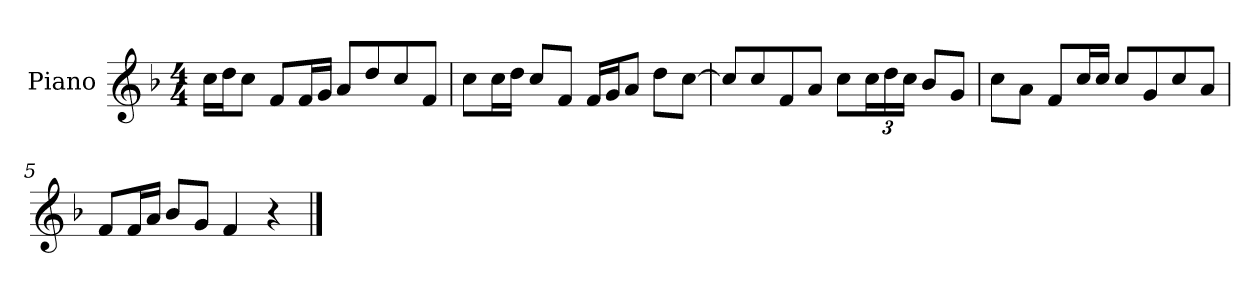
**kern
*part1
*staff1
*I"Piano
*I'P-no
*clefG2
*k[b-]
*M4/4
*MM90
=1
16cc\LL
16dd\J
8cc\J
8f/L
16f/L
16g/JJ
8a/L
8dd/
8cc/
8f/J
=2
8cc\L
16cc\L
16dd\JJ
8cc/L
8f/J
16f/LL
16g/J
8a/J
8dd\L
[8cc\J
=3
8cc/L]
8cc/
8f/
8a/J
8cc\L
*Xbrackettup
24cc\L
24dd\
24cc\JJ
8b-/L
8g/J
=4
8cc\L
8a\J
8f/L
16cc/L
16cc/JJ
8cc/L
8g/
8cc/
8a/J
!!LO:LB:g=z
=5
8f/L
16f/L
16a/JJ
8b-/L
8g/J
4f/
4r
==
*-
